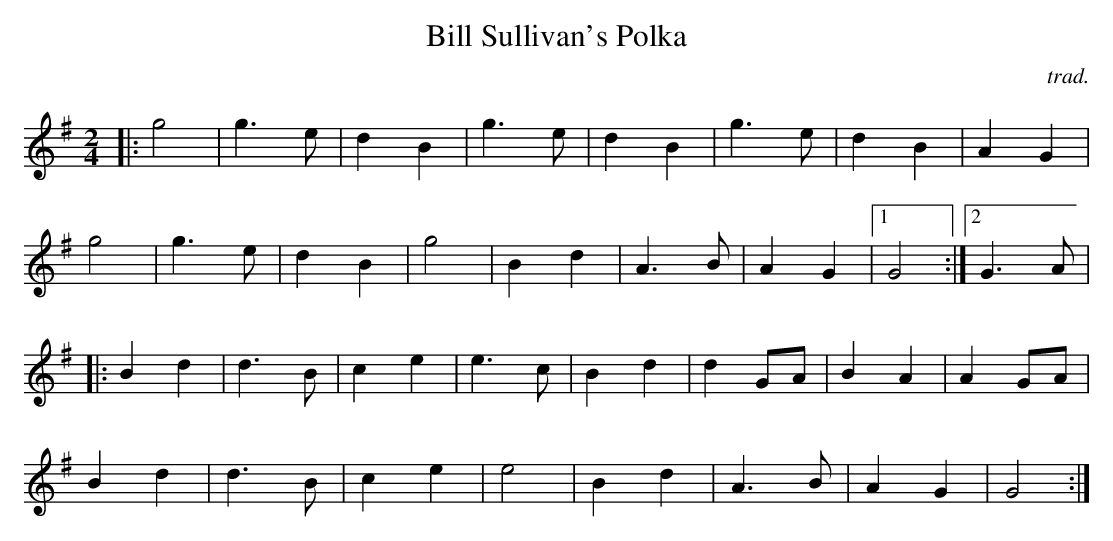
X:1
T:Bill Sullivan's Polka
M:2/4
L:1/8
C:trad.
K:G
|:g4|g3e|d2 B2|g3e|\
d2 B2|g3e|d2 B2|A2 G2|
g4|g3e|d2 B2|g4|\
B2 d2|A3B|A2 G2|1 G4:|2 G3A|
|:B2 d2|d3B|c2 e2|e3c|\
B2 d2|d2 GA|B2 A2|A2 GA|
B2 d2|d3B|c2 e2|e4|\
B2 d2|A3B|A2 G2|G4:|
